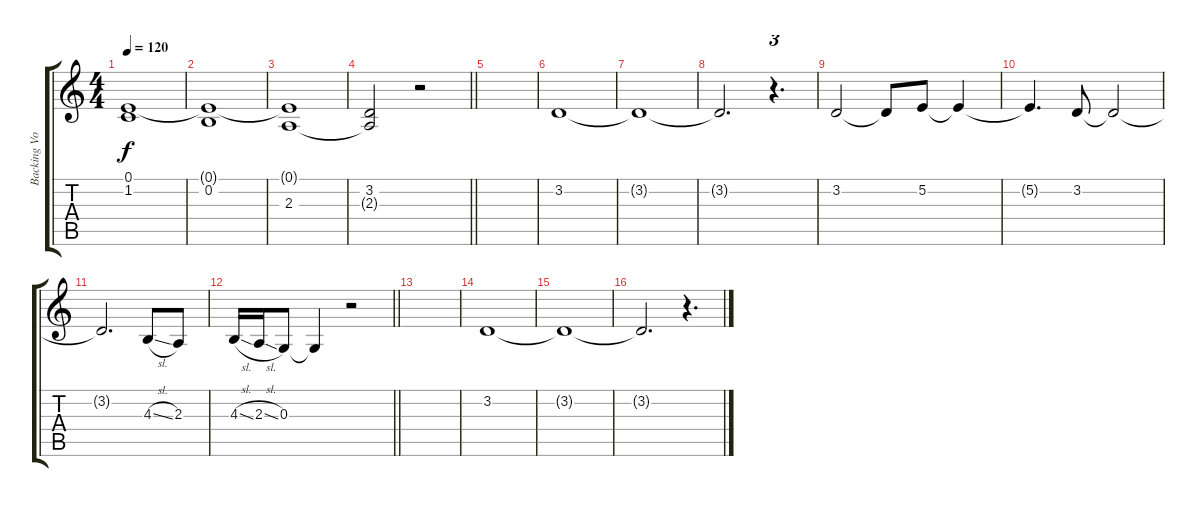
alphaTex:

\track ("Backing Vocals" "Backing Vo") {instrument choiraahs}
\staff {score tabs}
\tuning (E4 B3 G3 D3 A2 E2) {hide}
\ts (4 4)
\tempo 120
\clef g2
\ks c
(0.1 1.2).1{dy f} |
(0.1{t} 0.2).1 |
(0.1{t} 2.3).1 |
\barLineRight lightlight
(3.2 2.3{t}).2 r.2 |
|
3.2.1 |
3.2{t}.1 |
3.2{t}.2{d} r.4{d tu (3 2)} |
3.2.2 3.2{t}.8 5.2.8 5.2{t}.4 |
5.2{t}.4{d} 3.2.8 3.2{t}.2 |
3.2{t}.2{d} 4.3{sl}.8 2.3.8 |
\barLineRight lightlight
4.3{sl}.16 2.3{sl}.16 0.3.8 0.3{t}.4 r.2 |
|
3.2.1 |
3.2{t}.1 |
3.2{t}.2{d} r.4{d tu (3 2)}
